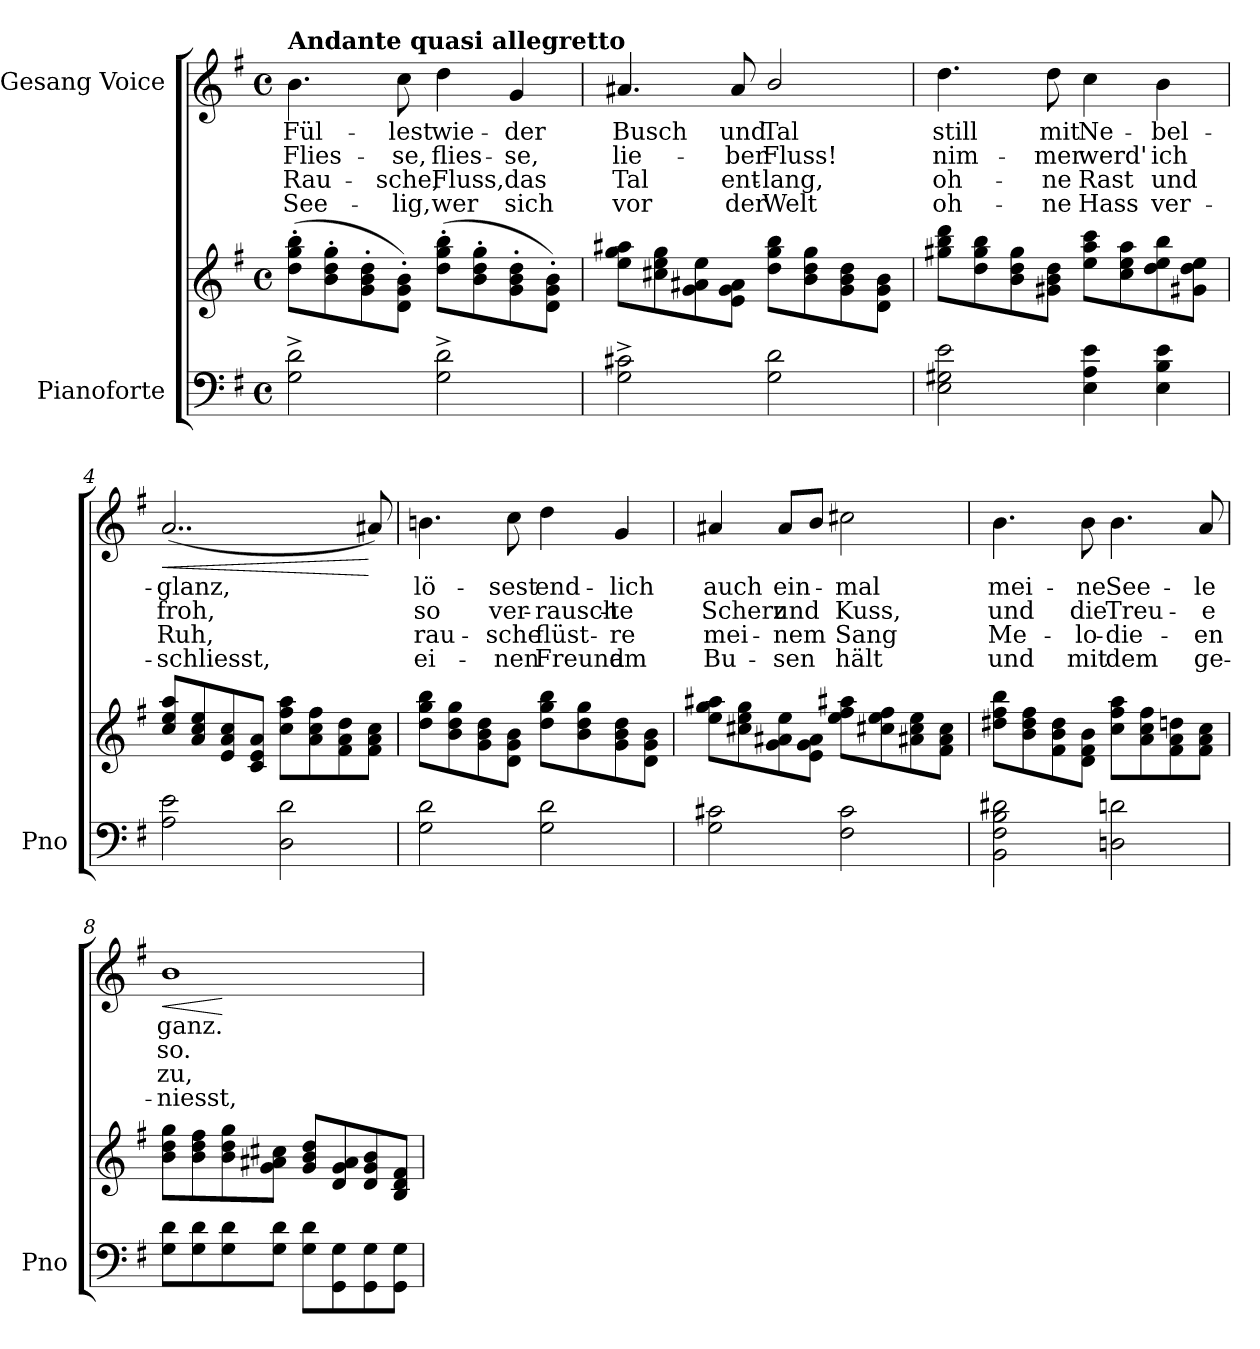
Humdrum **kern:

**kern	**kern	**dynam	**kern	**text	**text	**text	**text	**dynam
*part2	*part2	*part2	*part1	*part1	*part1	*part1	*part1	*part1
*staff3	*staff2	*staff2/3	*staff1	*staff1	*staff1	*staff1	*staff1	*staff1
*I"Pianoforte	*	*	*I"Gesang Voice	*	*	*	*	*
*I'Pno	*	*	*	*	*	*	*	*
*clefF4	*clefG2	*	*clefG2	*	*	*	*	*
*k[f#]	*k[f#]	*	*k[f#]	*	*	*	*	*
*M4/4	*M4/4	*	*M4/4	*	*	*	*	*
*met(c)	*met(c)	*	*met(c)	*	*	*	*	*
=1	=1	=1	=1	=1	=1	=1	=1	=1
!	!	!	!LO:TX:a:B:t=Andante quasi allegretto	!	!	!	!	!
!	!	!LO:DY:b	!	!	!	!	!	!
!	!	!LO:DY:n=1:b	!	!	!	!	!	!
2G\^ 2d\^	(8dd\' 8gg\' 8bb\'L	other-dynamics pp	4.b\	Fül-	Flies-	Rau-	See-	.
.	8b\' 8dd\' 8gg\'	.	.	.	.	.	.	.
.	8g\' 8b\' 8dd\'	.	.	.	.	.	.	.
.	8d\' 8g\' 8b\'J)	.	8cc\	-lest	-se,	-sche,	-lig,	.
2G\^ 2d\^	(8dd\' 8gg\' 8bb\'L	.	4dd\	wie-	flies-	Fluss,	wer	.
.	8b\' 8dd\' 8gg\'	.	.	.	.	.	.	.
.	8g\' 8b\' 8dd\'	.	4g/	-der	-se,	das	sich	.
.	8d\' 8g\' 8b\'J)	.	.	.	.	.	.	.
=2	=2	=2	=2	=2	=2	=2	=2	=2
2G\^ 2c#X\^	8ee\ 8gg\ 8aa#X\L	.	4.a#X/	Busch	lie-	Tal	vor	.
.	8cc#X\ 8ee\ 8gg\	.	.	.	.	.	.	.
.	8g\ 8a#X\ 8ee\	.	.	.	.	.	.	.
.	8e\ 8g\ 8a#\J	.	8a#/	und	-ber	ent-	der	.
2G\ 2d\	8dd\ 8gg\ 8bb\L	.	2b/	Tal	Fluss!	-lang,	Welt	.
.	8b\ 8dd\ 8gg\	.	.	.	.	.	.	.
.	8g\ 8b\ 8dd\	.	.	.	.	.	.	.
.	8d\ 8g\ 8b\J	.	.	.	.	.	.	.
=3	=3	=3	=3	=3	=3	=3	=3	=3
2E\ 2G#X\ 2e\	8gg#X\ 8bb\ 8ddd\L	.	4.dd\	still	nim-	oh-	oh-	.
.	8dd\ 8gg#\ 8bb\	.	.	.	.	.	.	.
.	8b\ 8dd\ 8gg#\	.	.	.	.	.	.	.
.	8g#X\ 8b\ 8dd\J	.	8dd\	mit	-mer	-ne	-ne	.
4E\ 4A\ 4e\	8ee\ 8aa\ 8ccc\L	.	4cc\	Ne-	werd'	Rast	Hass	.
.	8cc\ 8ee\ 8aa\	.	.	.	.	.	.	.
4E\ 4B\ 4e\	8dd\ 8ee\ 8bb\	.	4b\	-bel-	ich	und	ver-	.
.	8g#X\ 8dd\ 8ee\J	.	.	.	.	.	.	.
=4	=4	=4	=4	=4	=4	=4	=4	=4
!	!	!	!	!	!	!	!	!LO:HP:b
2A\ 2e\	8cc/ 8ee/ 8aa/L	.	(>2..a/	-glanz,	froh,	Ruh,	-schliesst,	<
.	8a/ 8cc/ 8ee/	.	.	.	.	.	.	.
.	8e/ 8a/ 8cc/	.	.	.	.	.	.	.
.	8c/ 8e/ 8a/J	.	.	.	.	.	.	.
2D\ 2d\	8cc\ 8ff#\ 8aa\L	.	.	.	.	.	.	.
.	8a\ 8cc\ 8ff#\	.	.	.	.	.	.	.
.	8f#\ 8a\ 8dd\	.	.	.	.	.	.	.
.	8f#\ 8a\ 8cc\J	.	8a#X/)	.	.	.	.	[
=5	=5	=5	=5	=5	=5	=5	=5	=5
2G\ 2d\	8dd\ 8gg\ 8bb\L	.	4.bn\	lö-	so	rau-	ei-	.
.	8b\ 8dd\ 8gg\	.	.	.	.	.	.	.
.	8g\ 8b\ 8dd\	.	.	.	.	.	.	.
.	8d\ 8g\ 8b\J	.	8cc\	-sest	ver-	-sche	-nen	.
2G\ 2d\	8dd\ 8gg\ 8bb\L	.	4dd\	end-	-rausch-	flüst-	Freund	.
.	8b\ 8dd\ 8gg\	.	.	.	.	.	.	.
.	8g\ 8b\ 8dd\	.	4g/	-lich	-te	-re	am	.
.	8d\ 8g\ 8b\J	.	.	.	.	.	.	.
=6	=6	=6	=6	=6	=6	=6	=6	=6
2G\ 2c#X\	8ee\ 8gg\ 8aa#X\L	.	4a#X/	auch	Scherz	mei-	Bu-	.
.	8cc#X\ 8ee\ 8gg\	.	.	.	.	.	.	.
.	8g\ 8a#X\ 8ee\	.	8a#/L	ein-	und	-nem	-sen	.
.	8e\ 8g\ 8a#\J	.	8b/J	.	.	.	.	.
2F#\ 2c#\	8ee\ 8ff#\ 8aa#X\L	.	2cc#X\	-mal	Kuss,	Sang	hält	.
.	8cc#X\ 8ee\ 8ff#\	.	.	.	.	.	.	.
.	8a#X\ 8cc#\ 8ee\	.	.	.	.	.	.	.
.	8f#\ 8a#\ 8cc#\J	.	.	.	.	.	.	.
=7	=7	=7	=7	=7	=7	=7	=7	=7
2BB\ 2F#\ 2B\ 2d#X\	8dd#X\ 8ff#\ 8bb\L	.	4.b\	mei-	und	Me-	und	.
.	8b\ 8dd#\ 8ff#\	.	.	.	.	.	.	.
.	8f#\ 8b\ 8dd#\	.	.	.	.	.	.	.
.	8d\ 8f#\ 8b\J	.	8b\	-ne	die	-lo-	mit	.
2Dn\ 2dn\	8cc\ 8ff#\ 8aa\L	.	4.b\	See-	Treu-	-die-	dem	.
.	8a\ 8cc\ 8ff#\	.	.	.	.	.	.	.
.	8f#\ 8a\ 8ddn\	.	.	.	.	.	.	.
.	8f#\ 8a\ 8cc\J	.	8a/	-le	-e	-en	ge-	.
=8	=8	=8	=8	=8	=8	=8	=8	=8
!	!	!	!	!	!	!	!	!LO:HP:b
*	*	*	*^	*	*	*	*	*
8G\ 8d\L	8b\ 8dd\ 8gg\L	.	1b	4ryy	ganz.	so.	zu,	-niesst,	<
8G\ 8d\	8b\ 8dd\ 8ff#\	.	.	.	.	.	.	.	.
8G\ 8d\	8b\ 8dd\ 8gg\	.	.	4ryy	.	.	.	.	[
8G\ 8d\J	8g\ 8a#X\ 8cc#X\J	.	.	.	.	.	.	.	.
8G\ 8d\L	8g/ 8b/ 8dd/L	.	.	4ryy	.	.	.	.	.
8GG\ 8G\	8d/ 8g/ 8a#/	.	.	.	.	.	.	.	.
8GG\ 8G\	8d/ 8g/ 8b/	.	.	4ryy	.	.	.	.	.
8GG\ 8G\J	8B/ 8d/ 8f#/J	.	.	.	.	.	.	.	.
*	*	*	*v	*v	*	*	*	*	*
=	=	=	=	=	=	=	=	=
*-	*-	*-	*-	*-	*-	*-	*-	*-
